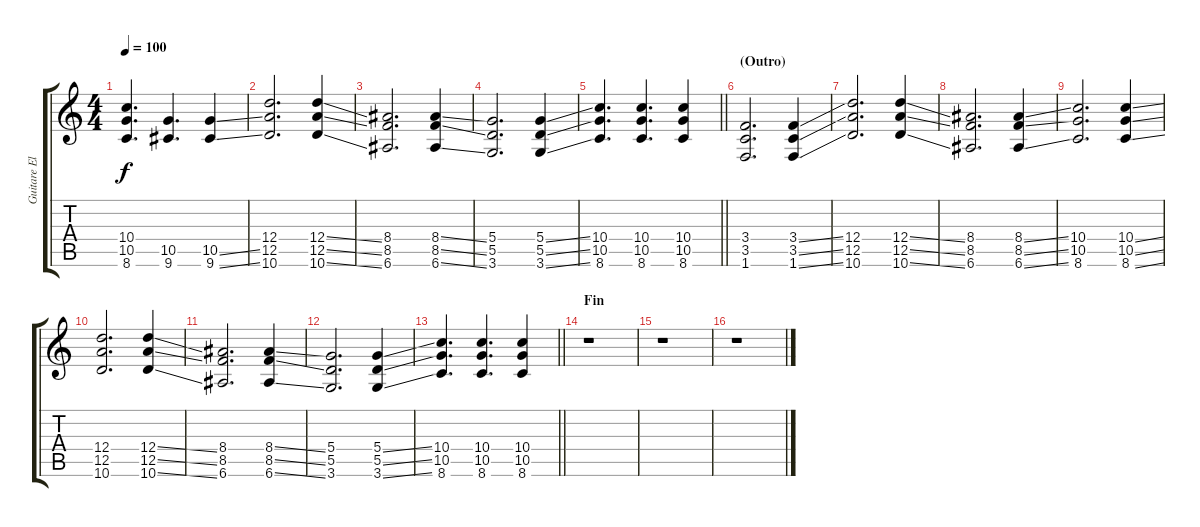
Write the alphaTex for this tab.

\track ("Guitare El." "Guitare El") {instrument overdrivenguitar}
\staff {score tabs}
\tuning (E4 B3 G3 D3 A2 E2) {hide}
\ts (4 4)
\tempo 100
\clef g2
\ks c
(10.4 10.5 8.6).4{d dy f} (10.5 9.6).4{d} (10.5{ss} 9.6{ss}).4 |
(12.4 12.5 10.6).2{d} (12.4{ss} 12.5{ss} 10.6{ss}).4 |
(8.4 8.5 6.6).2{d} (8.4{ss} 8.5{ss} 6.6{ss}).4 |
(5.4 5.5 3.6).2{d} (5.4{ss} 5.5{ss} 3.6{ss}).4 |
\barLineRight lightlight
(10.4 10.5 8.6).4{d} (10.4 10.5 8.6).4{d} (10.4 10.5 8.6).4 |
\section ("" "(Outro)")
(3.4 3.5 1.6).2{d} (3.4{ss} 3.5{ss} 1.6{ss}).4 |
(12.4 12.5 10.6).2{d} (12.4{ss} 12.5{ss} 10.6{ss}).4 |
(8.4 8.5 6.6).2{d} (8.4{ss} 8.5{ss} 6.6{ss}).4 |
(10.4 10.5 8.6).2{d} (10.4{ss} 10.5{ss} 8.6{ss}).4 |
(12.4 12.5 10.6).2{d} (12.4{ss} 12.5{ss} 10.6{ss}).4 |
(8.4 8.5 6.6).2{d} (8.4{ss} 8.5{ss} 6.6{ss}).4 |
(5.4 5.5 3.6).2{d} (5.4{ss} 5.5{ss} 3.6{ss}).4 |
\barLineRight lightlight
(10.4 10.5 8.6).4{d} (10.4 10.5 8.6).4{d} (10.4 10.5 8.6).4 |
\section ("" "Fin")
r.1 |
r.1 |
r.1
